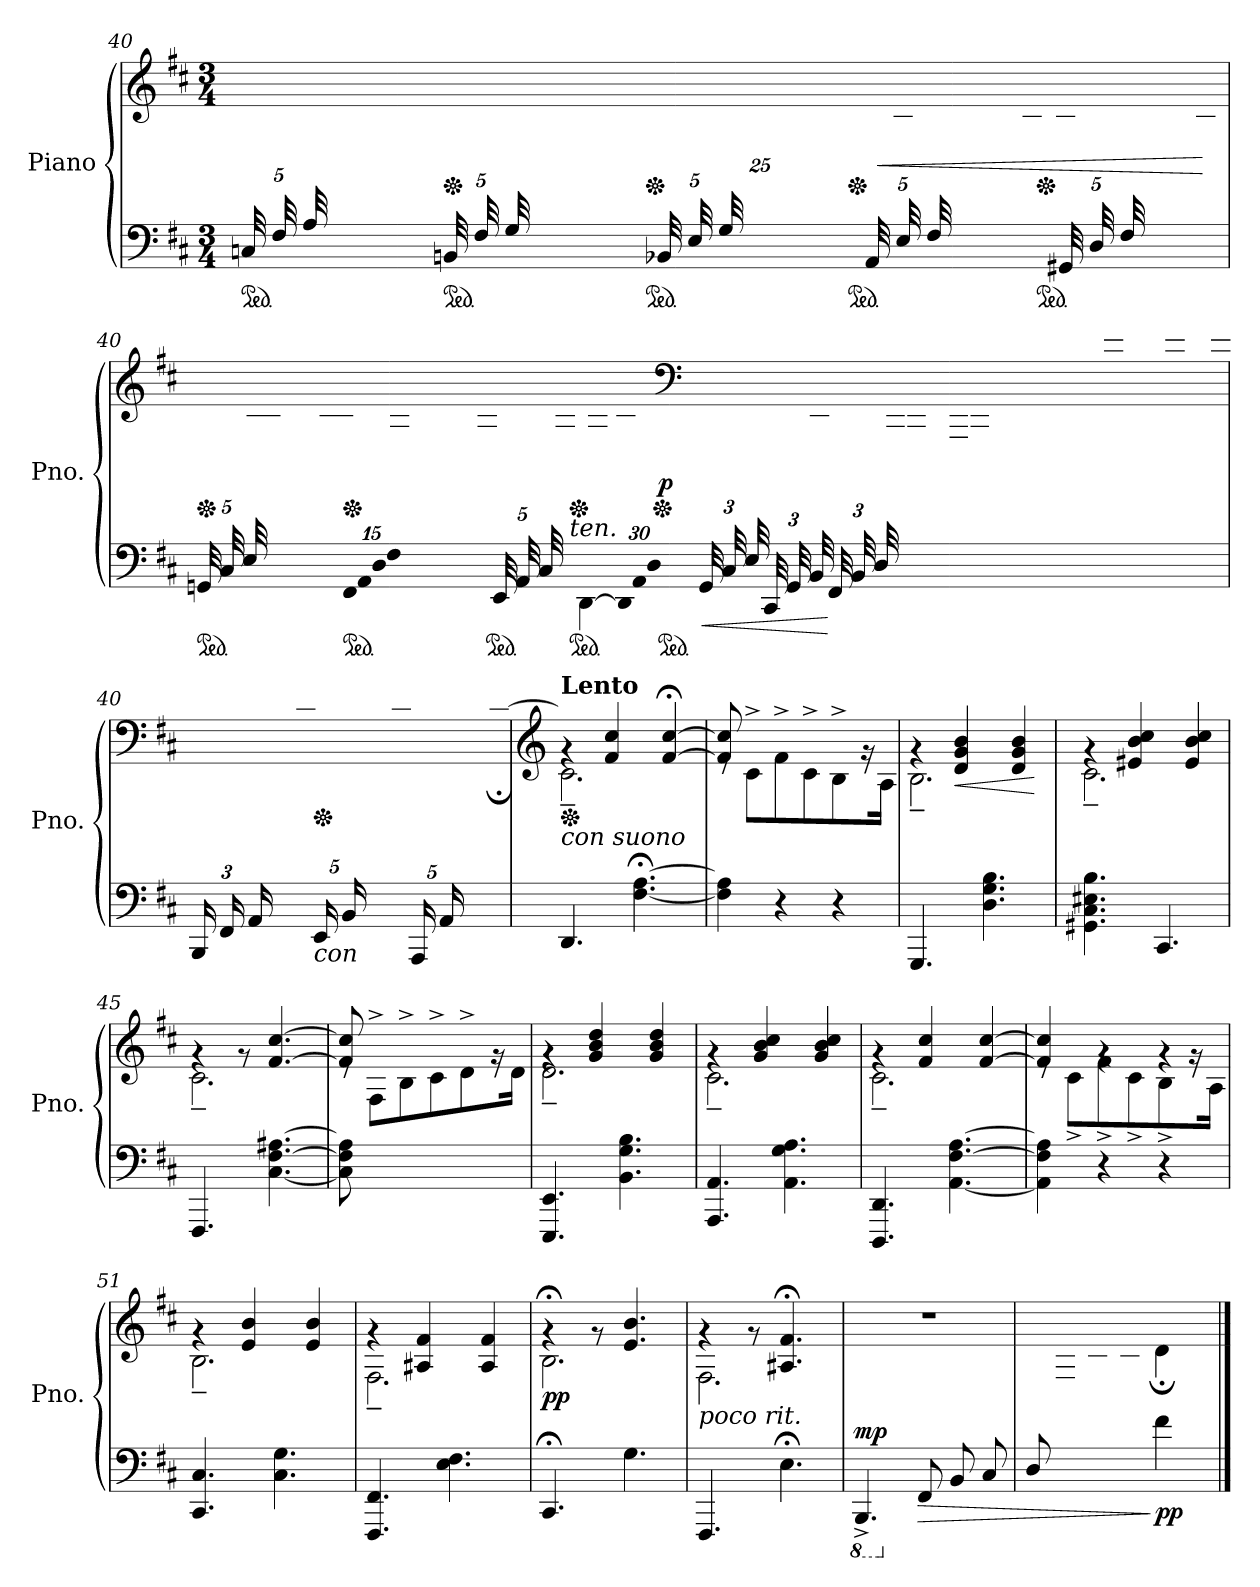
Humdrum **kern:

**kern	**kern	**dynam
*part1	*part1	*part1
*staff2	*staff1	*staff1/2
*I"Piano	*	*
*I'Pno.	*	*
!!LO:PB:g=z
*clefF4	*clefG2	*
*k[f#c#]	*k[f#c#]	*
*M3/4	*M3/4	*
*ped	*	*
*Xbrackettup	*	*
=40X3	=40X3	=40X3
*	*^	*
40Cn/LLL	4ryy	20.ryy	.
40F#/	.	.	.
40A/	.	.	.
40%7ryy	.	40d\	.
.	.	40f#\	.
.	.	40g\	.
.	.	40a\	.
.	.	40g\	.
.	.	40f#\	.
.	.	40d\JJJ	.
*ped	*	*	*
*	*Xped	*	*
40BBn/LLL	4ryy	20.ryy	.
40F#/	.	.	.
40G/	.	.	.
40%7ryy	.	40d\	.
.	.	40g\	.
.	.	40b\	.
.	.	40ee\	.
.	.	40b\	.
.	.	40g\	.
.	.	40e\JJJ	.
*ped	*	*	*
*	*Xped	*	*
40BB-X/LLL	4ryy	20.ryy	.
40E/	.	.	.
40G/	.	.	.
40%7ryy	.	40d\	.
.	.	40e\	.
.	.	40f#\	.
.	.	40g\	.
.	.	40f#\	.
.	.	40e\	.
.	.	40d\JJJ	.
*ped	*	*	*
*	*Xped	*	*
40AA/LLL	4ryy	20.ryy	.
40E/	.	.	.
40F#/	.	.	.
!	!	!	!LO:HP:b
40%7ryy	.	40c#\	<
.	.	40f#\	.
.	.	40a\	.
.	.	40cc#\	.
.	.	40a\	.
.	.	40f#\	.
.	.	40c#\JJJ	.
*ped	*	*	*
*	*Xped	*	*
40GG#X/LLL	4ryy	20.ryy	.
40D/	.	.	.
40F#/	.	.	.
40%7ryy	.	40Bn\	.
.	.	40d\	.
.	.	40e\	.
.	.	40f#\	.
.	.	40e\	.
.	.	40d\	.
.	.	40B\JJJ	.
*	*v	*v	*
.	.	[
!!LO:LB:g=z
=40X4	=40X4	=40X4
*ped	*	*
*	*Xped	*
*	*^	*
40GGn/LLL	4ryy	20.ryy	.
40C#/	.	.	.
40E/	.	.	.
40%7ryy	.	40B\	.
.	.	40c#\	.
.	.	40e\	.
.	.	40b\	.
.	.	40e\	.
.	.	40c#\	.
.	.	40B\JJJ	.
*ped	*	*	*
!LO:N:vis=32	!	!	!
*	*Xped	*	*
480%11FF#/LLL	4ryy	120%11ryy	.
!LO:N:vis=32	!	!	!
480%11AA/	.	.	.
!LO:N:vis=32	!	!	!
480%11D/	.	.	.
!LO:N:vis=32	!	!	!
480%11F#/	.	.	.
!	!	!LO:N:vis=32	!
120%19ryy	.	480%11A\	.
!	!	!LO:N:vis=32	!
.	.	480%11d\	.
!	!	!LO:N:vis=32	!
.	.	480%11f#\	.
!	!	!LO:N:vis=32	!
.	.	480%11a\	.
!	!	!LO:N:vis=32	!
.	.	480%11f#\	.
!	!	!LO:N:vis=32	!
.	.	480%11d\	.
!	!	!LO:N:vis=32	!
.	.	480%11A\JJJ	.
*ped	*	*	*
40EE/LLL	4ryy	.	.
.	.	96%7ryy	.
40AA/	.	.	.
40C#/	.	.	.
40%7ryy	.	40G\	.
.	.	40A\	.
.	.	40c#\	.
.	.	40g\	.
.	.	40c#\	.
.	.	40A\	.
.	.	40G\JJJ	.
*ped	*	*	*
*	*Xped	*	*
!LO:TX:a:i:t=ten.	!	!	!
[4DD\	4ryy	320%97ryy	.
!LO:N:vis=16	!	!	!
960%17DD/LL]	8ryy	.	.
!LO:N:vis=16	!	!	!
960%17AA/	.	.	.
!LO:N:vis=16	!	!	!
960%17D/	.	.	.
!	!	!LO:N:vis=16	!
320%23ryy	.	960%17F#\	.
!	!	!LO:N:vis=16	!
.	.	960%17A\	.
!	!	!LO:N:vis=16	!
.	.	960%17d\	.
*	*Xped	*	*
!	!	!LO:N:vis=16	!
.	.	960%17f#\JJ	.
.	.	960%61ryy	.
*ped	*	*	*
!	!	!	!LO:DY:b
48GG/LL	16ryy	.	p
48C#/	.	.	.
48E/	.	.	.
*	*clefF4	*	*
16ryy	16ryy	48F#\	.
.	.	48B\	.
.	.	48f#\JJ	.
!	!	!	!LO:HP:b=2
48CC#/LL	4ryy	16ryy	<
48GG/	.	.	.
48BB/	.	.	.
16ryy	.	48C#\	.
.	.	48B\	.
.	.	48e\JJ	.
48FF#/LL	.	16ryy	.
48BB/	.	.	.
48D/	.	.	.
16ryy	.	48E\	.
.	.	48A\	.
.	.	48e\JJ	.
*	*v	*v	*
.	.	[
!!LO:LB:g=z
=40X5	=40X5	=40X5
*	*^	*
24BBB/LL	4ryy	8ryy	.
24FF#/	.	.	.
24AA/	.	.	.
8ryy	.	24D\	.
.	.	24A\	.
.	.	24d\JJ	.
*	*Xped	*	*
!LO:TX:b:i:t=con	!	!	!
20EE/LL	4ryy	10ryy	.
20BB/	.	.	.
10.ryy	.	20D\	.
.	.	20G\	.
.	.	20d\JJ	.
20AAA/LL	4ryy	10ryy	.
20AA/	.	.	.
10.ryy	.	20C#\	.
.	.	20G\	.
.	.	[20c#;<\JJ	.
=41	=41	=41	=41
*	*clefG2	*	*
*	*Xped	*	*
!	!LO:TX:a:B:t=Lento	!	!
!LO:TX:a:i:t=con suono	!	!	!
4.DD/	4rg	2.c#~\]	.
.	4f#/ 4cc#/	.	.
[4.F#\; [4.A\;	.	.	.
.	[4f#/;< [4cc#/;<	.	.
=42	=42	=42	=42
4F#\] 4A\]	8f#/] 8cc#/]	8re	.
.	8ryy	8c#^\L	.
4r	4ryy	8f#^\	.
.	.	8c#^\	.
4r	4ryy	8B^\	.
.	.	16rg	.
.	.	16A\Jk	.
=43	=43	=43	=43
4.GGG/	4rg	2.B~\	.
!	!	!	!LO:HP:b
.	4d/ 4g/ 4b/	.	<
4.D\ 4.G\ 4.B\	.	.	.
.	4d/ 4g/ 4b/	.	.
*	*v	*v	*
.	.	[
!!LO:LB:g=z
=44	=44	=44
*	*^	*
4.GG#X\ 4.C#\ 4.E#X\ 4.B\	4rg	2.c#~\	.
.	4e#X/ 4b/ 4cc#/	.	.
4.CC#/	.	.	.
.	4e#/ 4b/ 4cc#/	.	.
=45	=45	=45	=45
4.FFF#/	4rg	2.c#~\	.
.	8rg	.	.
[4.C#\ [4.F#\ [4.A#X\	[4.f#/ [4.cc#/	.	.
=46	=46	=46	=46
8C#\] 8F#\] 8A#\]	8f#/] 8cc#/]	8re	.
8ryy	8ryy	8F#^\L	.
4ryy	4ryy	8B^\	.
.	.	8c#^\	.
4ryy	4ryy	8d^\	.
.	.	16rg	.
.	.	16d\Jk	.
=47	=47	=47	=47
4.EEE/ 4.EE/	4rg	2.d~\	.
.	4g/ 4b/ 4dd/	.	.
4.BB\ 4.G\ 4.B\	.	.	.
.	4g/ 4b/ 4dd/	.	.
=48	=48	=48	=48
4.AAA/ 4.AA/	4rg	2.c#~\	.
.	4g/ 4b/ 4cc#/	.	.
4.AA\ 4.G\ 4.A\	.	.	.
.	4g/ 4b/ 4cc#/	.	.
=49	=49	=49	=49
4.DDD/ 4.DD/	4rg	2.c#~\	.
.	4f#/ 4cc#/	.	.
[4.AA\ [4.F#\ [4.A\	.	.	.
.	[4f#/ [4cc#/	.	.
!!LO:LB:g=z	!!
=50	=50	=50	=50
4AA\] 4F#\] 4A\]	4f#/] 4cc#/]	8re	.
.	.	8c#^\L	.
4r	4rg	8f#^\	.
.	.	8c#^\	.
4r	4rg	8B^\	.
.	.	16rg	.
.	.	16A\Jk	.
=51	=51	=51	=51
4.CC#/ 4.C#/	4rg	2.B~\	.
.	4e/ 4b/	.	.
4.C#\ 4.G\	.	.	.
.	4e/ 4b/	.	.
=52	=52	=52	=52
4.FFF#/ 4.FF#/	4rg	2.F#~\	.
.	4A#X/ 4f#/	.	.
4.E\ 4.F#\	.	.	.
.	4A#/ 4f#/	.	.
=53	=53	=53	=53
!	!	!	!LO:DY:b
4.CC#;/	4r;<g	2.B\	pp
.	8rg	.	.
4.G\	4.e/ 4.b/	.	.
=54	=54	=54	=54
!	!LO:TX:b:i:t=poco rit.	!	!
4.FFF#/	4rg	2.F#\	.
.	8rg	.	.
4.E;\	4.A#X/;< 4.f#/;<	.	.
*	*v	*v	*
=55	=55	=55
*8ba	*	*
!	!	!LO:DY:a=2
(4.BBBB^/	2.r	mp
*X8ba	*	*
!	!	!LO:HP:b=2
8FF#/L	.	>
8BB/	.	.
8C#/	.	.
=56	=56	=56
*^	*^	*
2ryy	8D/	4ryy	8ryy	.
.	2ryy	.	8F#\	.
.	.	4ryy	8B\	.
.	.	.	8c#\J	.
!	!	!	!	!LO:DY:n=1:b=2
4f#\	.	4ryy	4d;<\)	] pp
.	8ryy	.	.	.
*v	*v	*	*	*
*	*v	*v	*
==	==	==
*-	*-	*-
